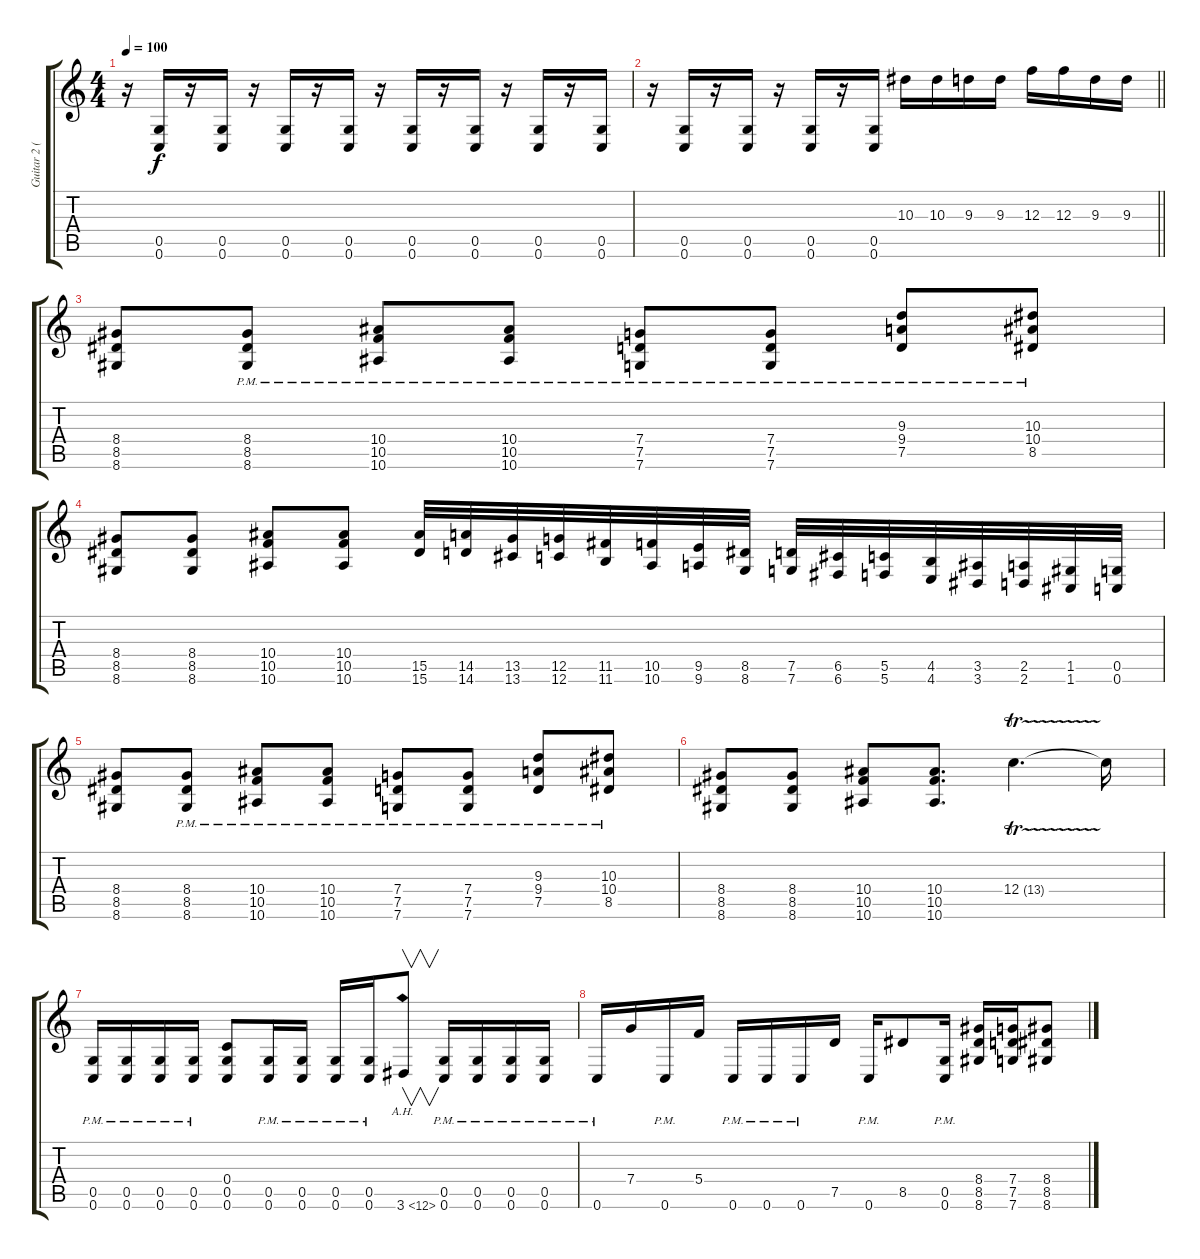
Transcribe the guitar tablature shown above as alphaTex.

\track ("Guitar 2 (Distorted- Tuck)" "Guitar 2 (") {instrument distortionguitar}
\staff {score tabs}
\tuning (D4 A3 F3 C3 G2 C2) {hide}
\ts (4 4)
\tempo 100
\clef g2
\ks c
r.16{dy f} (0.5 0.6).16 r.16 (0.5 0.6).16 r.16 (0.5 0.6).16 r.16 (0.5 0.6).16 r.16 (0.5 0.6).16 r.16 (0.5 0.6).16 r.16 (0.5 0.6).16 r.16 (0.5 0.6).16 |
\barLineRight lightlight
r.16 (0.5 0.6).16 r.16 (0.5 0.6).16 r.16 (0.5 0.6).16 r.16 (0.5 0.6).16 10.3.16 10.3.16 9.3.16 9.3.16 12.3.16 12.3.16 9.3.16 9.3.16 |
(8.4 8.5 8.6).8 (8.4{pm} 8.5{pm} 8.6{pm}).8 (10.4{pm} 10.5{pm} 10.6{pm}).8 (10.4{pm} 10.5{pm} 10.6{pm}).8 (7.4{pm} 7.5{pm} 7.6{pm}).8 (7.4{pm} 7.5{pm} 7.6{pm}).8 (9.3{pm} 9.4{pm} 7.5{pm}).8 (10.3{pm} 10.4{pm} 8.5{pm}).8 |
(8.4 8.5 8.6).8 (8.4 8.5 8.6).8 (10.4 10.5 10.6).8 (10.4 10.5 10.6).8 (15.5 15.6).32{instrument guitarfretnoise} (14.5 14.6).32 (13.5 13.6).32 (12.5 12.6).32 (11.5 11.6).32 (10.5 10.6).32 (9.5 9.6).32 (8.5 8.6).32 (7.5 7.6).32 (6.5 6.6).32 (5.5 5.6).32 (4.5 4.6).32 (3.5 3.6).32 (2.5 2.6).32 (1.5 1.6).32 (0.5 0.6).32 |
(8.4 8.5 8.6).8{instrument distortionguitar} (8.4{pm} 8.5{pm} 8.6{pm}).8 (10.4{pm} 10.5{pm} 10.6{pm}).8 (10.4{pm} 10.5{pm} 10.6{pm}).8 (7.4{pm} 7.5{pm} 7.6{pm}).8 (7.4{pm} 7.5{pm} 7.6{pm}).8 (9.3{pm} 9.4{pm} 7.5{pm}).8 (10.3{pm} 10.4{pm} 8.5{pm}).8 |
(8.4 8.5 8.6).8 (8.4 8.5 8.6).8 (10.4 10.5 10.6).8 (10.4 10.5 10.6).8{d} 12.4{tr (13 32)}.4{d} 12.4{t}.16 |
(0.5{pm} 0.6{pm}).16 (0.5{pm} 0.6{pm}).16 (0.5{pm} 0.6{pm}).16 (0.5{pm} 0.6{pm}).16 (0.4 0.5 0.6).8 (0.5{pm} 0.6{pm}).16 (0.5{pm} 0.6{pm}).16 (0.5{pm} 0.6{pm}).16 (0.5{pm} 0.6{pm}).16 3.6{ah 9}.8{v} (0.5{pm} 0.6{pm}).16 (0.5{pm} 0.6{pm}).16 (0.5{pm} 0.6{pm}).16 (0.5{pm} 0.6{pm}).16 |
0.6{pm}.16 7.4.16 0.6{pm}.16 5.4.16 0.6{pm}.16 0.6{pm}.16 0.6{pm}.16 7.5.16 0.6{pm}.16 8.5.8 (0.5{pm} 0.6{pm}).16 (8.4 8.5 8.6).16 (7.4 7.5 7.6).16 (8.4 8.5 8.6).8
